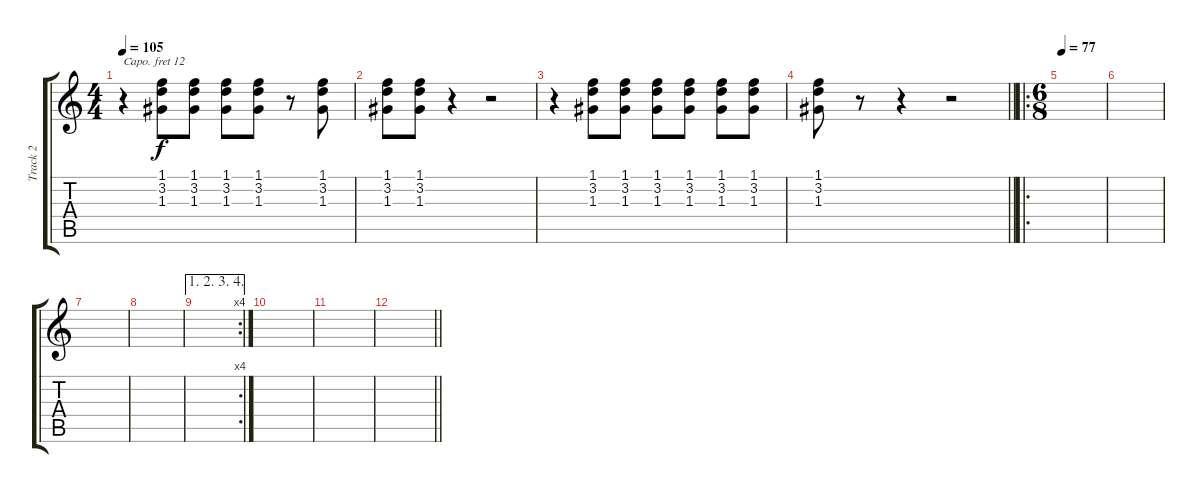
\track ("Track 2" "Track 2") {instrument drawbarorgan}
\staff {score tabs}
\capo 12
\tuning (E4 B3 G3 D3 A2 D2) {hide}
\ts (4 4)
\tempo 105
\clef g2
\ks c
r.4{dy f} (1.1 3.2 1.3).8 (1.1 3.2 1.3).8 (1.1 3.2 1.3).8 (1.1 3.2 1.3).8 r.8 (1.1 3.2 1.3).8 |
(1.1 3.2 1.3).8 (1.1 3.2 1.3).8 r.4 r.2 |
r.4 (1.1 3.2 1.3).8 (1.1 3.2 1.3).8 (1.1 3.2 1.3).8 (1.1 3.2 1.3).8 (1.1 3.2 1.3).8 (1.1 3.2 1.3).8 |
\barLineRight lightlight
(1.1 3.2 1.3).8 r.8 r.4 r.2 |
\ro
\ts (6 8)
\tempo 77
|
|
|
|
\ae (1 2 3 4)
\rc 4
|
|
|
\barLineRight lightlight
